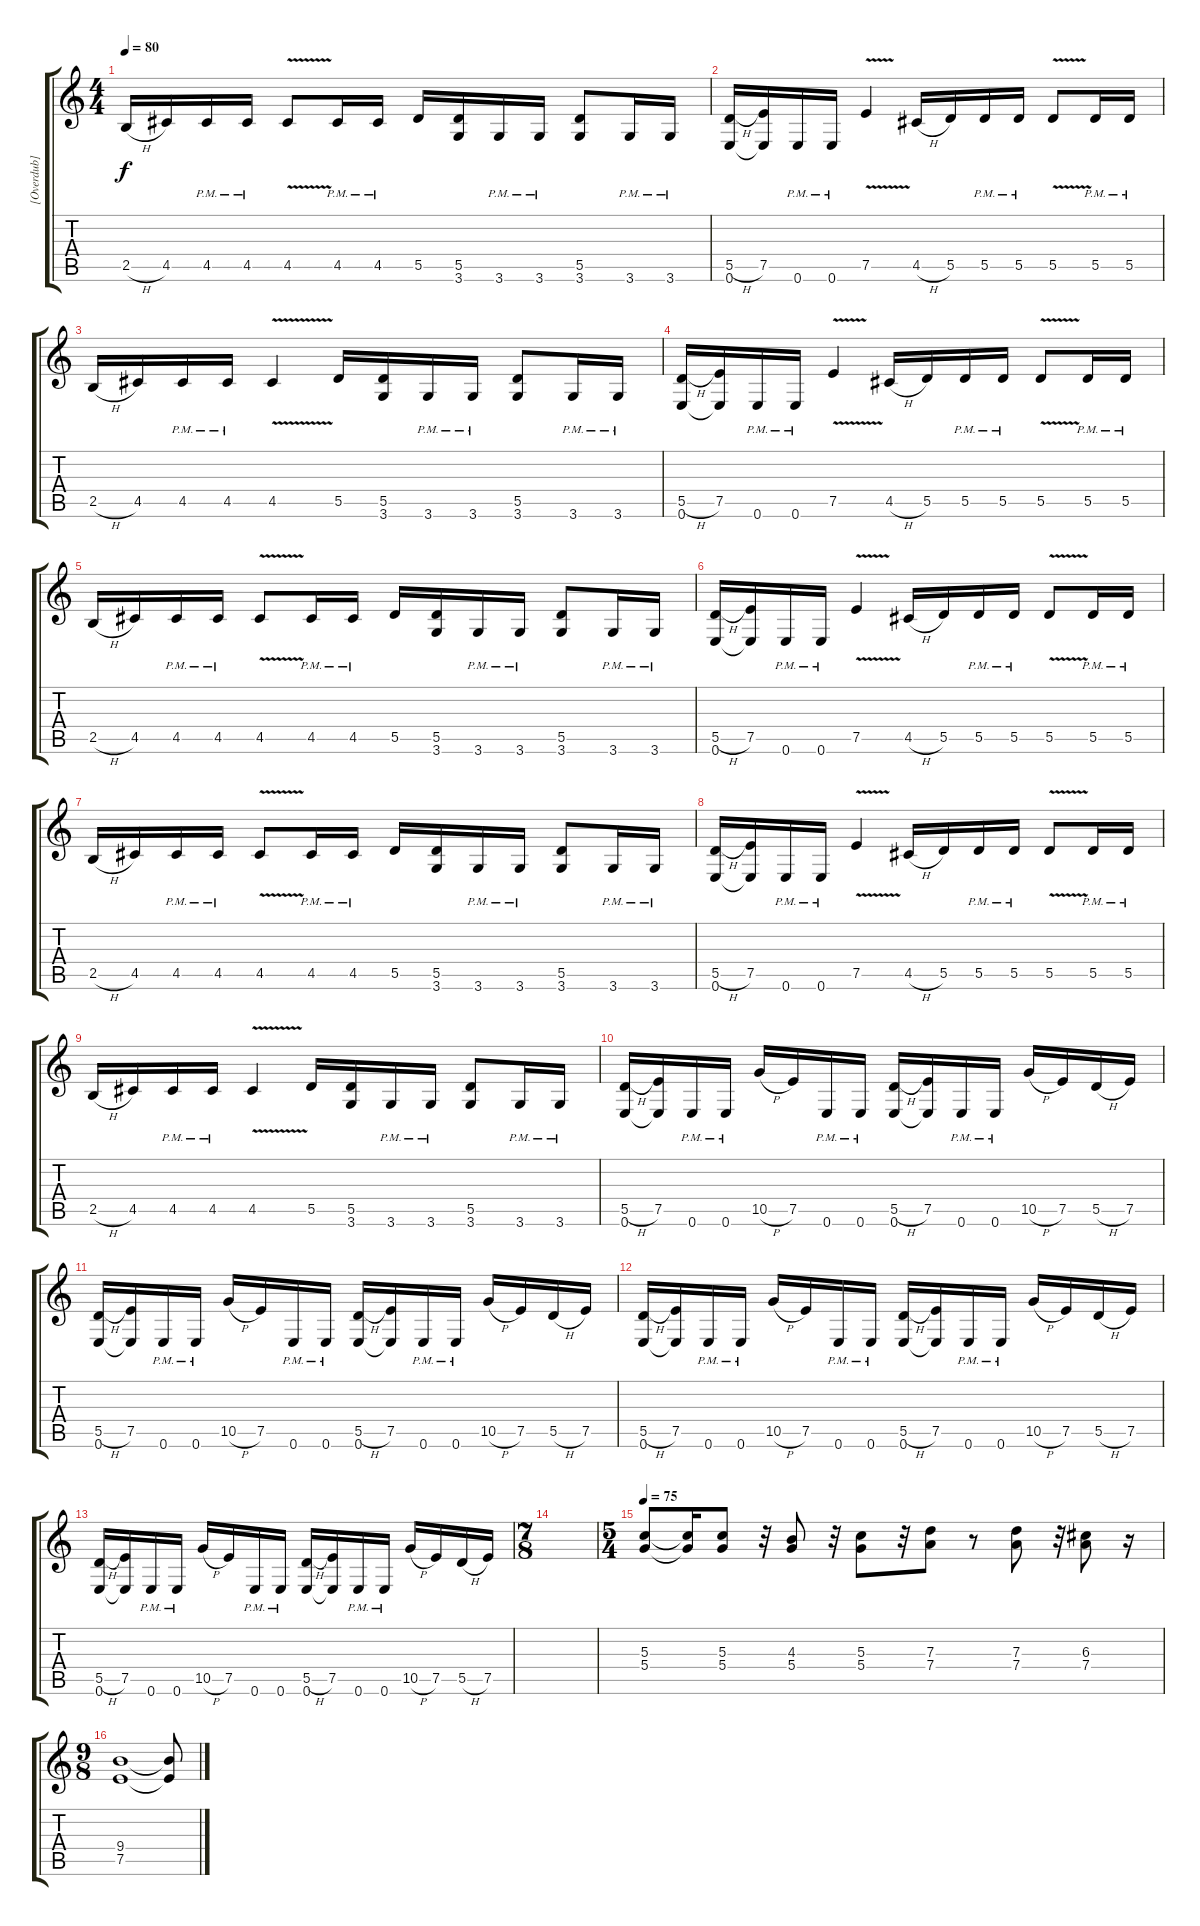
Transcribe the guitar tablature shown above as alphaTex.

\track ("[Overdub]" "[Overdub]") {instrument distortionguitar}
\staff {score tabs}
\tuning (E4 B3 G3 D3 A2 E2) {hide}
\ts (4 4)
\tempo 80
\clef g2
\ks c
2.5{h}.16{dy f} 4.5.16 4.5{pm}.16 4.5{pm}.16 4.5{v}.8 4.5{pm}.16 4.5{pm}.16 5.5.16 (5.5 3.6).16 3.6{pm}.16 3.6{pm}.16 (5.5 3.6).8 3.6{pm}.16 3.6{pm}.16 |
(5.5{h} 0.6).16 (7.5 0.6{t}).16 0.6{pm}.16 0.6{pm}.16 7.5{v}.4 4.5{h}.16 5.5.16 5.5{pm}.16 5.5{pm}.16 5.5{v}.8 5.5{pm}.16 5.5{pm}.16 |
2.5{h}.16 4.5.16 4.5{pm}.16 4.5{pm}.16 4.5{v}.4 5.5.16 (5.5 3.6).16 3.6{pm}.16 3.6{pm}.16 (5.5 3.6).8 3.6{pm}.16 3.6{pm}.16 |
(5.5{h} 0.6).16 (7.5 0.6{t}).16 0.6{pm}.16 0.6{pm}.16 7.5{v}.4 4.5{h}.16 5.5.16 5.5{pm}.16 5.5{pm}.16 5.5{v}.8 5.5{pm}.16 5.5{pm}.16 |
2.5{h}.16 4.5.16 4.5{pm}.16 4.5{pm}.16 4.5{v}.8 4.5{pm}.16 4.5{pm}.16 5.5.16 (5.5 3.6).16 3.6{pm}.16 3.6{pm}.16 (5.5 3.6).8 3.6{pm}.16 3.6{pm}.16 |
(5.5{h} 0.6).16 (7.5 0.6{t}).16 0.6{pm}.16 0.6{pm}.16 7.5{v}.4 4.5{h}.16 5.5.16 5.5{pm}.16 5.5{pm}.16 5.5{v}.8 5.5{pm}.16 5.5{pm}.16 |
2.5{h}.16 4.5.16 4.5{pm}.16 4.5{pm}.16 4.5{v}.8 4.5{pm}.16 4.5{pm}.16 5.5.16 (5.5 3.6).16 3.6{pm}.16 3.6{pm}.16 (5.5 3.6).8 3.6{pm}.16 3.6{pm}.16 |
(5.5{h} 0.6).16 (7.5 0.6{t}).16 0.6{pm}.16 0.6{pm}.16 7.5{v}.4 4.5{h}.16 5.5.16 5.5{pm}.16 5.5{pm}.16 5.5{v}.8 5.5{pm}.16 5.5{pm}.16 |
2.5{h}.16 4.5.16 4.5{pm}.16 4.5{pm}.16 4.5{v}.4 5.5.16 (5.5 3.6).16 3.6{pm}.16 3.6{pm}.16 (5.5 3.6).8 3.6{pm}.16 3.6{pm}.16 |
(5.5{h} 0.6).16{volume 14 balance 1 instrument distortionguitar} (7.5 0.6{t}).16 0.6{pm}.16 0.6{pm}.16 10.5{h}.16 7.5.16 0.6{pm}.16 0.6{pm}.16 (5.5{h} 0.6).16 (7.5 0.6{t}).16 0.6{pm}.16 0.6{pm}.16 10.5{h}.16 7.5.16 5.5{h}.16 7.5.16 |
(5.5{h} 0.6).16 (7.5 0.6{t}).16 0.6{pm}.16 0.6{pm}.16 10.5{h}.16 7.5.16 0.6{pm}.16 0.6{pm}.16 (5.5{h} 0.6).16 (7.5 0.6{t}).16 0.6{pm}.16 0.6{pm}.16 10.5{h}.16 7.5.16 5.5{h}.16 7.5.16 |
(5.5{h} 0.6).16 (7.5 0.6{t}).16 0.6{pm}.16 0.6{pm}.16 10.5{h}.16 7.5.16 0.6{pm}.16 0.6{pm}.16 (5.5{h} 0.6).16 (7.5 0.6{t}).16 0.6{pm}.16 0.6{pm}.16 10.5{h}.16 7.5.16 5.5{h}.16 7.5.16 |
(5.5{h} 0.6).16 (7.5 0.6{t}).16 0.6{pm}.16 0.6{pm}.16 10.5{h}.16 7.5.16 0.6{pm}.16 0.6{pm}.16 (5.5{h} 0.6).16 (7.5 0.6{t}).16 0.6{pm}.16 0.6{pm}.16 10.5{h}.16 7.5.16 5.5{h}.16 7.5.16 |
\ts (7 8)
|
\ts (5 4)
\tempo 75
(5.3 5.4).8{volume 13 balance 1} (5.3{t} 5.4{t}).16 (5.3 5.4).8 r.32 (4.3 5.4).8 r.32 (5.3 5.4).8 r.32 (7.3 7.4).8 r.8 (7.3 7.4).8 r.32 (6.3 7.4).8 r.16 |
\ts (9 8)
(9.4 7.5).1{volume 14 balance 15} (9.4{t} 7.5{t}).8
